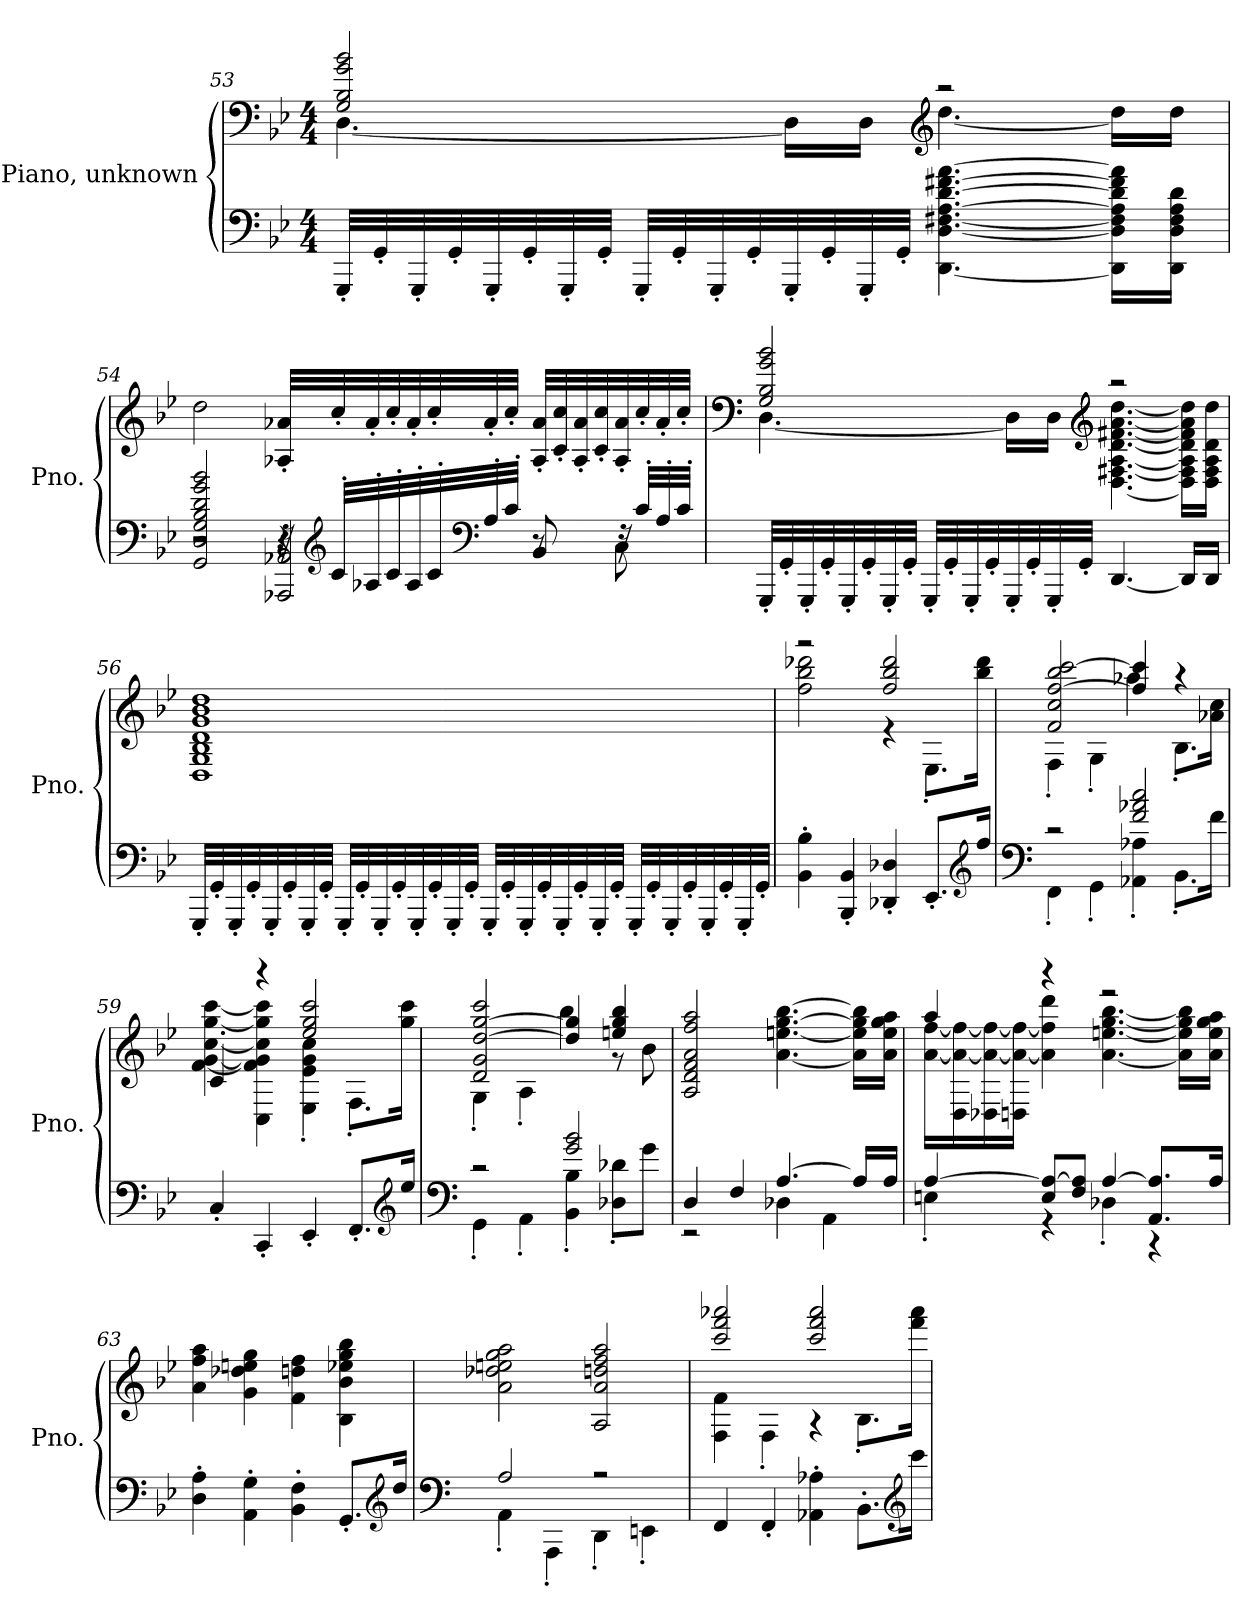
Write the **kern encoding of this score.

**kern	**kern
*part1	*part1
*staff2	*staff1
*I"Piano, unknown	*
*I'Pno.	*
!!LO:LB:g=z
*clefF4	*clefF4
*k[b-e-]	*k[b-e-]
*M4/4	*M4/4
=53	=53
*	*^
32GGG'/LLL	2G/ 2B-/ 2g/ 2b-/	[4.D\
32GG'/	.	.
32GGG'/	.	.
32GG'/	.	.
32GGG'/	.	.
32GG'/	.	.
32GGG'/	.	.
32GG'/JJJ	.	.
32GGG'/LLL	.	.
32GG'/	.	.
32GGG'/	.	.
32GG'/	.	.
32GGG'/	.	16D\LL]
32GG'/	.	.
32GGG'/	.	16D\JJ
32GG'/JJJ	.	.
*	*clefG2	*
[4.DD\ [4.D\ [4.F#X\ [4.A\ [4.d\ [4.f#X\ [4.a\	2r	[4.dd\
16DD\] 16D\] 16F#\] 16A\] 16d\] 16f#\] 16a\]LL	.	16dd\LL]
16DD\ 16D\ 16F#\ 16A\ 16d\JJ	.	16dd\JJ
*	*v	*v
!!LO:LB:g=z
=54	=54
*^	*
*	*^	*
2GG/ 2D/ 2G/ 2B-/ 2d/ 2g/ 2b-/	2r	2r	2dd\
32r	4r	2AAA-X/ 2AA-X/	32A-X/' 32a-X/'LLL
*clefG2	*	*	*
32c'/LLL	.	.	32cc'/
32A-X'/	.	.	32a-'/
32c'/	.	.	32cc'/
32A-'/	.	.	32a-'/
32c'/	.	.	32cc'/
*clefF4	*	*	*
32A-'/	.	.	32a-'/
32c'/JJJ	.	.	32cc'/JJJ
8BB-/	8r	.	32A-/' 32a-/'LLL
.	.	.	32c/' 32cc/'
.	.	.	32A-/' 32a-/'
.	.	.	32c/' 32cc/'
32r	8C\	.	32A-/' 32a-/'
32c'/LLL	.	.	32cc'/
32A-'/	.	.	32a-'/
32c'/JJJ	.	.	32cc'/JJJ
*v	*v	*v	*
!!LO:PB:g=z
=55	=55
*	*clefF4
*	*^
32GGG'/LLL	2G/ 2B-/ 2g/ 2b-/	[4.D\
32GG'/	.	.
32GGG'/	.	.
32GG'/	.	.
32GGG'/	.	.
32GG'/	.	.
32GGG'/	.	.
32GG'/JJJ	.	.
32GGG'/LLL	.	.
32GG'/	.	.
32GGG'/	.	.
32GG'/	.	.
32GGG'/	.	16D\LL]
32GG'/	.	.
32GGG'/	.	16D\JJ
32GG'/JJJ	.	.
*	*clefG2	*
[4.DD/	2r	[4.D\ [4.F#X\ [4.A\ [4.d\ [4.f#X\ [4.a\ [4.dd\
16DD/LL]	.	16D\] 16F#\] 16A\] 16d\] 16f#\] 16a\] 16dd\]LL
16DD/JJ	.	16D\ 16F#\ 16A\ 16d\ 16dd\JJ
*	*v	*v
!!LO:LB:g=z
=56	=56
32GGG'/LLL	1D 1G 1B- 1d 1g 1b- 1dd
32GG'/	.
32GGG'/	.
32GG'/	.
32GGG'/	.
32GG'/	.
32GGG'/	.
32GG'/JJJ	.
32GGG'/LLL	.
32GG'/	.
32GGG'/	.
32GG'/	.
32GGG'/	.
32GG'/	.
32GGG'/	.
32GG'/JJJ	.
32GGG'/LLL	.
32GG'/	.
32GGG'/	.
32GG'/	.
32GGG'/	.
32GG'/	.
32GGG'/	.
32GG'/JJJ	.
32GGG'/LLL	.
32GG'/	.
32GGG'/	.
32GG'/	.
32GGG'/	.
32GG'/	.
32GGG'/	.
32GG'/JJJ	.
=57	=57
*	*^
4BB-\' 4B-\'	2r	2ff\ 2bb-\ 2ddd-X\
4BBB-/' 4BB-/'	.	.
4DD-X/' 4D-X/'	2ff/ 2bb-/ 2ddd-/	4r
8.EE-'/L	.	8.E-'\L
*clefG2	*	*
16ff/Jk	.	16bb-\ 16ddd-\Jk
!!LO:LB:g=z	!!
=58	=58	=58
*clefF4	*	*
*^	*	*
2r	4FF'\	2f/ 2cc/ [2ff/ 2bb-/ [2ccc/	4F'\
.	4GG'\	.	4G'\
2f/ 2a-X/ 2cc/	4AA-X\' 4A-X\'	4ff/] 4ccc/]	4aa-X\
.	8.BB-'\L	4r	8.B-'\L
.	16f\Jk	.	16a-X\ 16cc\Jk
*v	*v	*	*
=59	=59	=59
4C'/	4c'/	[4f\ [4g\ [4cc\ [4gg\ [4ccc\
4CC'/	4r	4C\ 4f\] 4g\] 4cc\] 4gg\] 4ccc\]
4EE-'/	2ee-/ 2gg/ 2ccc/	4E-\' 4e-\' 4g\' 4cc\'
8.FF'/L	.	8.F'\L
*clefG2	*	*
16ee-/Jk	.	16gg\ 16ccc\Jk
=60	=60	=60
*clefF4	*	*
*^	*	*
2r	4GG'\	2d/ 2g/ [2dd/ [2gg/ 2ccc/	4G'\
.	4AA'\	.	4A'\
2g/ 2b-/	4BB-\' 4B-\'	4dd/] 4gg/]	4bb-\
.	8D-X\' 8d-X\'L	4een/ 4gg/ 4bb-/	8r
.	8g\J	.	8b-\
*	*	*v	*v
=61	=61	=61
4D/	2r	2A/ 2d/ 2f/ 2a/ 2ff/ 2aa/
4F/	.	.
[4.A/	4D-X\	[4.a\ [4.een\ [4.gg\ [4.bb-\
.	4AA\	.
16A/LL]	.	16a\] 16ee\] 16gg\] 16bb-\]LL
16A/JJ	.	16a\ 16ee\ 16gg\ 16aa\JJ
!!LO:LB:g=z
=62	=62	=62
*	*	*^
[4A/	4En'\	4aa/	[16a\ [16ff\LL
.	.	.	16D\ 16a\_ 16ff\_
.	.	.	16D-X\ 16a\_ 16ff\_
.	.	.	16Dn\ 16a\_ 16ff\_JJ
8E/ 8A/_L	4r	4r	4a\] 4ff\] 4ddd\
8F/ 8A/]J	.	.	.
[4A/	4D-X'\	2r	[4.a\ [4.een\ [4.gg\ [4.bb-\
8.AA/ 8.A/]L	4r	.	.
.	.	.	16a\] 16ee\] 16gg\] 16bb-\]LL
16A/Jk	.	.	16a\ 16ee\ 16gg\ 16aa\JJ
*v	*v	*	*
*	*v	*v
=63	=63
4D\' 4A\'	4a\ 4ff\ 4aa\
4AA\' 4G\'	4g\ 4dd-X\ 4een\ 4gg\
4BB-\' 4F\'	4f\ 4ddn\ 4ff\
8.GG'/L	4B-\ 4b-\ 4ee-X\ 4gg\ 4bb-\
*clefG2	*
16dd/Jk	.
=64	=64
*clefF4	*
*^	*
2A/	4AA'\	2a\ 2dd-X\ 2een\ 2gg\ 2aa\
.	4AAA'\	.
2r	4DD'\	2A/ 2a/ 2ddn/ 2ff/ 2aa/
.	4EEn'\	.
*v	*v	*
!!LO:LB:g=z
=65	=65
*	*^
4FF/	2ccc/ 2fff/ 2aaa-X/	4F\ 4f\
4FF'/	.	4F'\
4AA-X\' 4A-X\'	2ccc/ 2fff/ 2aaa-/	4r
8.BB-'\L	.	8.B-'\L
*clefG2	*	*
16ccc\Jk	.	16fff\ 16aaa-\Jk
*	*v	*v
=	=
*-	*-
